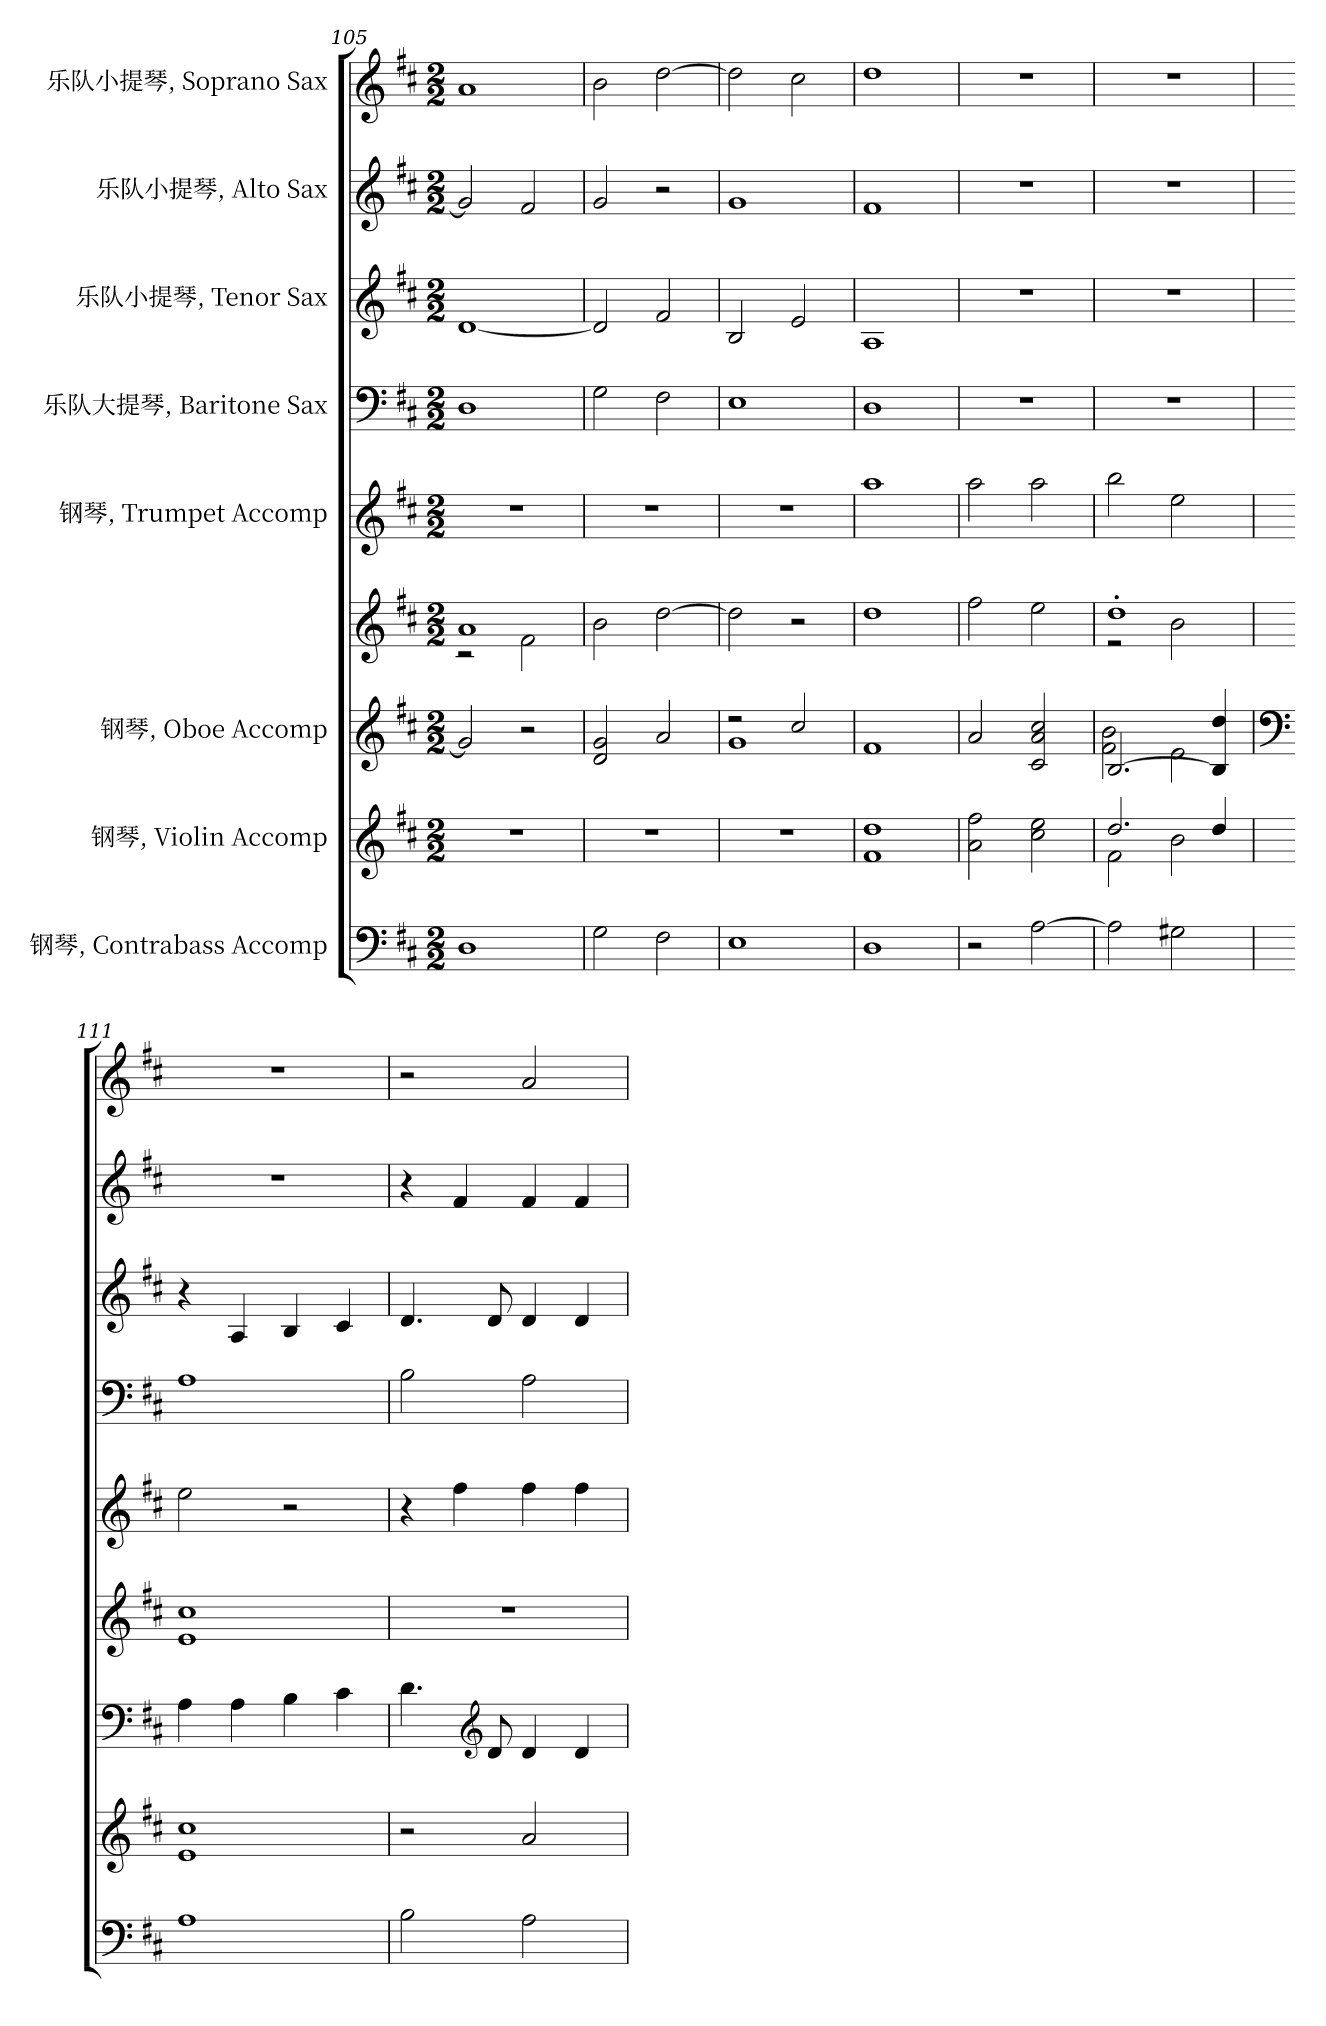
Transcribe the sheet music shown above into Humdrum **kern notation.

**kern	**kern	**kern	**kern	**kern	**kern	**kern	**kern	**kern
*part8	*part7	*part6	*part6	*part5	*part4	*part3	*part2	*part1
*staff9	*staff8	*staff7	*staff6	*staff5	*staff4	*staff3	*staff2	*staff1
*I"钢琴, Contrabass Accomp	*I"钢琴, Violin Accomp	*I"钢琴, Oboe Accomp	*	*I"钢琴, Trumpet Accomp	*I"乐队大提琴, Baritone Sax	*I"乐队小提琴, Tenor Sax	*I"乐队小提琴, Alto Sax	*I"乐队小提琴, Soprano Sax
*clefF4	*clefG2	*clefG2	*clefG2	*clefG2	*clefF4	*clefG2	*clefG2	*clefG2
*k[f#c#]	*k[f#c#]	*k[f#c#]	*k[f#c#]	*k[f#c#]	*k[f#c#]	*k[f#c#]	*k[f#c#]	*k[f#c#]
*M2/2	*M2/2	*M2/2	*M2/2	*M2/2	*M2/2	*M2/2	*M2/2	*M2/2
=105	=105	=105	=105	=105	=105	=105	=105	=105
*	*	*	*^	*	*	*	*	*
1D	1r	2g/]	1a	2r	1r	1D	[1d	2g/]	1a
.	.	2r	.	2f#\	.	.	.	2f#/	.
*	*	*	*v	*v	*	*	*	*	*
=106	=106	=106	=106	=106	=106	=106	=106	=106
2G\	1r	2d/ 2g/	2b\	1r	2G\	2d/]	2g/	2b\
2F#\	.	2a/	[2dd\	.	2F#\	2f#/	2r	[2dd\
=107	=107	=107	=107	=107	=107	=107	=107	=107
*	*	*^	*	*	*	*	*	*
1E	1r	2r	1g	2dd\]	1r	1E	2B/	1g	2dd\]
.	.	2cc#/	.	2r	.	.	2e/	.	2cc#\
*	*	*v	*v	*	*	*	*	*	*
=108	=108	=108	=108	=108	=108	=108	=108	=108
1D	1f# 1dd	1f#	1dd	1aa	1D	1A	1f#	1dd
=109	=109	=109	=109	=109	=109	=109	=109	=109
2r	2a\ 2ff#\	2a/	2ff#\	2aa\	1r	1r	1r	1r
[2A\	2cc#\ 2ee\	2c#/ 2a/ 2cc#/	2ee\	2aa\	.	.	.	.
=110	=110	=110	=110	=110	=110	=110	=110	=110
*	*^	*^	*^	*	*	*	*	*
2A\]	2.dd/	2f#\	[2.B/	2f#\ 2b\	1dd'	2r	2bb\	1r	1r	1r	1r
2G#X\	.	2b\	.	2e\	.	2b\	2ee\	.	.	.	.
.	4dd/	.	4B/] 4dd/	.	.	.	.	.	.	.	.
*	*v	*v	*	*	*	*	*	*	*	*	*
*	*	*v	*v	*	*	*	*	*	*	*
*	*	*	*v	*v	*	*	*	*	*
=111	=111	=111	=111	=111	=111	=111	=111	=111
*	*	*clefF4	*	*	*	*	*	*
1A	1e 1cc#	4A\	1e 1cc#	2ee\	1A	4r	1r	1r
.	.	4A\	.	.	.	4A/	.	.
.	.	4B\	.	2r	.	4B/	.	.
.	.	4c#\	.	.	.	4c#/	.	.
!!LO:PB:g=z
=112	=112	=112	=112	=112	=112	=112	=112	=112
2B\	2r	4.d\	1r	4r	2B\	4.d/	4r	2r
.	.	.	.	4ff#\	.	.	4f#/	.
*	*	*clefG2	*	*	*	*	*	*
.	.	8d/	.	.	.	8d/	.	.
2A\	2a/	4d/	.	4ff#\	2A\	4d/	4f#/	2a/
.	.	4d/	.	4ff#\	.	4d/	4f#/	.
=	=	=	=	=	=	=	=	=
*-	*-	*-	*-	*-	*-	*-	*-	*-
